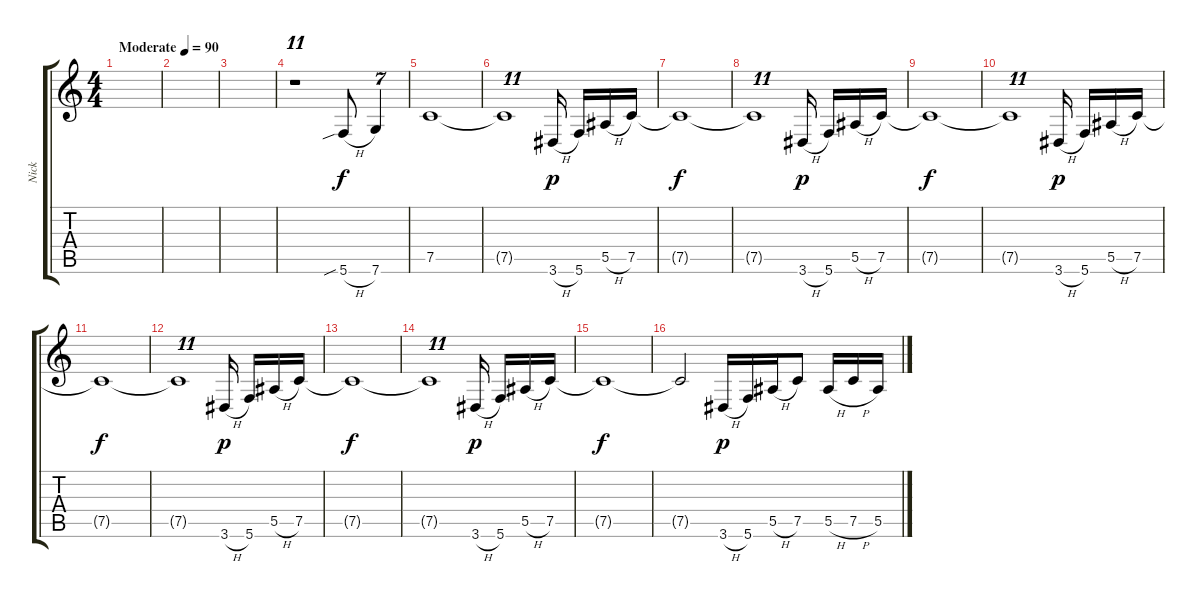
\track ("Nick" "Nick") {instrument electricbassfinger}
\staff {score tabs}
\tuning (C4 G3 Eb3 Bb2 F2 C2) {hide}
\ts (4 4)
\tempo (90 "Moderate")
\clef g2
\ks c
|
|
|
r.1{tu (11 8)} 5.6{sib h}.8 7.6.4{tu (7 4)} |
7.5.1 |
7.5{t}.1{tu (11 8) dy f} 3.6{h}.16{dy p} 5.6.16 5.5{h}.16 7.5.16 |
7.5{t}.1{dy f} |
7.5{t}.1{tu (11 8)} 3.6{h}.16{dy p} 5.6.16 5.5{h}.16 7.5.16 |
7.5{t}.1{dy f} |
7.5{t}.1{tu (11 8)} 3.6{h}.16{dy p} 5.6.16 5.5{h}.16 7.5.16 |
7.5{t}.1{dy f} |
7.5{t}.1{tu (11 8)} 3.6{h}.16{dy p} 5.6.16 5.5{h}.16 7.5.16 |
7.5{t}.1{dy f} |
7.5{t}.1{tu (11 8)} 3.6{h}.16{dy p} 5.6.16 5.5{h}.16 7.5.16 |
7.5{t}.1{dy f} |
7.5{t}.2 3.6{h}.16{dy p} 5.6.16 5.5{h}.16 7.5.8 5.5{h}.16 7.5{h}.16 5.5.16
